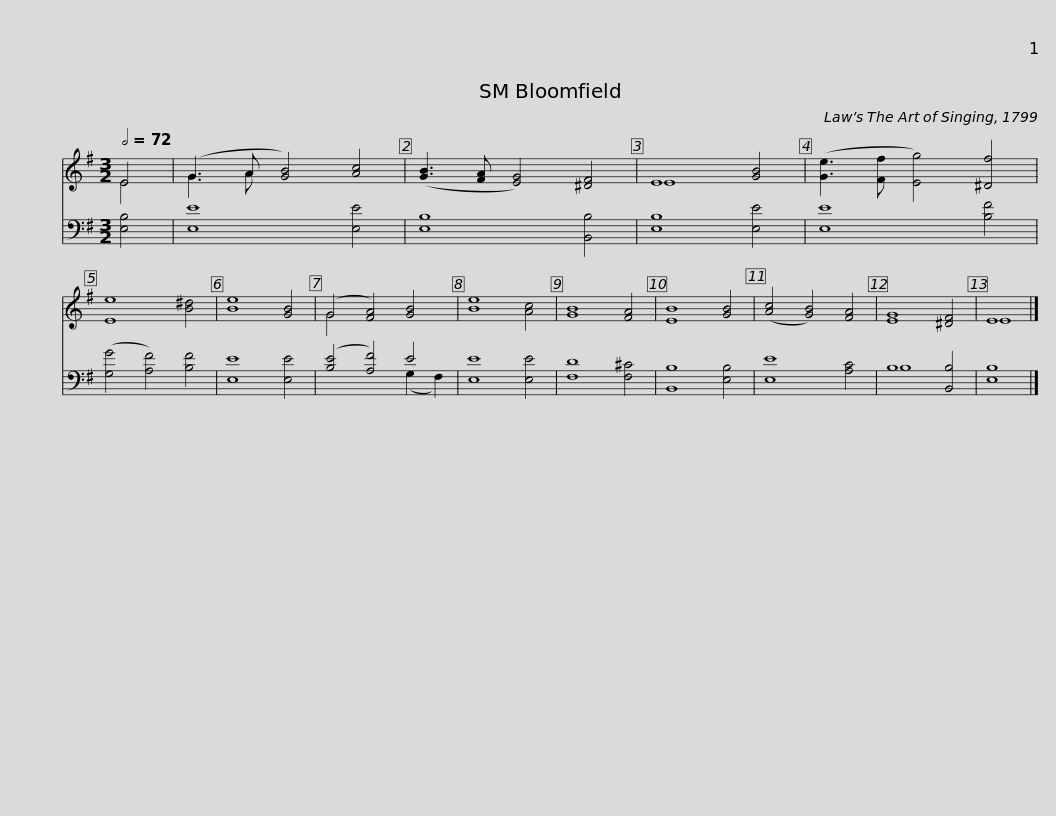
X:1
%%score ( 1 2 ) ( 3 4 )
L:1/8
Q:1/2=72
M:3/2
I:linebreak $
K:G
V:1 treble
V:2 treble
V:3 bass
V:4 bass
V:1
 E4 | (G3 A [GB]4) [Ac]4 | ([GB]3 [FA] [EG]4) [^DF]4 | E8 [GB]4 | ([Ge]3 [Ff] [Eg]4) [^Df]4 | %5
 [Ee]8 [B^d]4 | [Be]8 [GB]4 | (G4 [FA]4) [GB]4 |$ [Be]8 [Ac]4 | [GB]8 [FA]4 | %10
 [EB]8 [GB]4 | ([Ac]4 [GB]4) [FA]4 | [EG]8 [^DF]4 | E8 |] %14
V:2
 E4 | G3 A x8 | x12 | E8 x4 | x12 | %5
 x12 | x12 | G4 x8 |$ x12 | x12 | %10
 x12 | x12 | x12 | E8 |] %14
V:3
 [E,B,]4 | [E,E]8 [E,E]4 | [E,B,]8 [B,,B,]4 | [E,B,]8 [E,E]4 | [E,E]8 [B,F]4 | %5
 ([G,G]4 [A,F]4) [B,F]4 | [E,E]8 [E,E]4 | ([B,E]4 [A,F]4) E4 |$ [E,E]8 [E,E]4 | [F,D]8 [F,^C]4 | %10
 [B,,B,]8 [E,B,]4 | [E,E]8 [A,C]4 | B,8 [B,,B,]4 | [E,B,]8 |] %14
V:4
 x4 | x12 | x12 | x12 | x12 | %5
 x12 | x12 | x8 (G,2 F,2) |$ x12 | x12 | %10
 x12 | x12 | B,8 x4 | x8 |] %14
